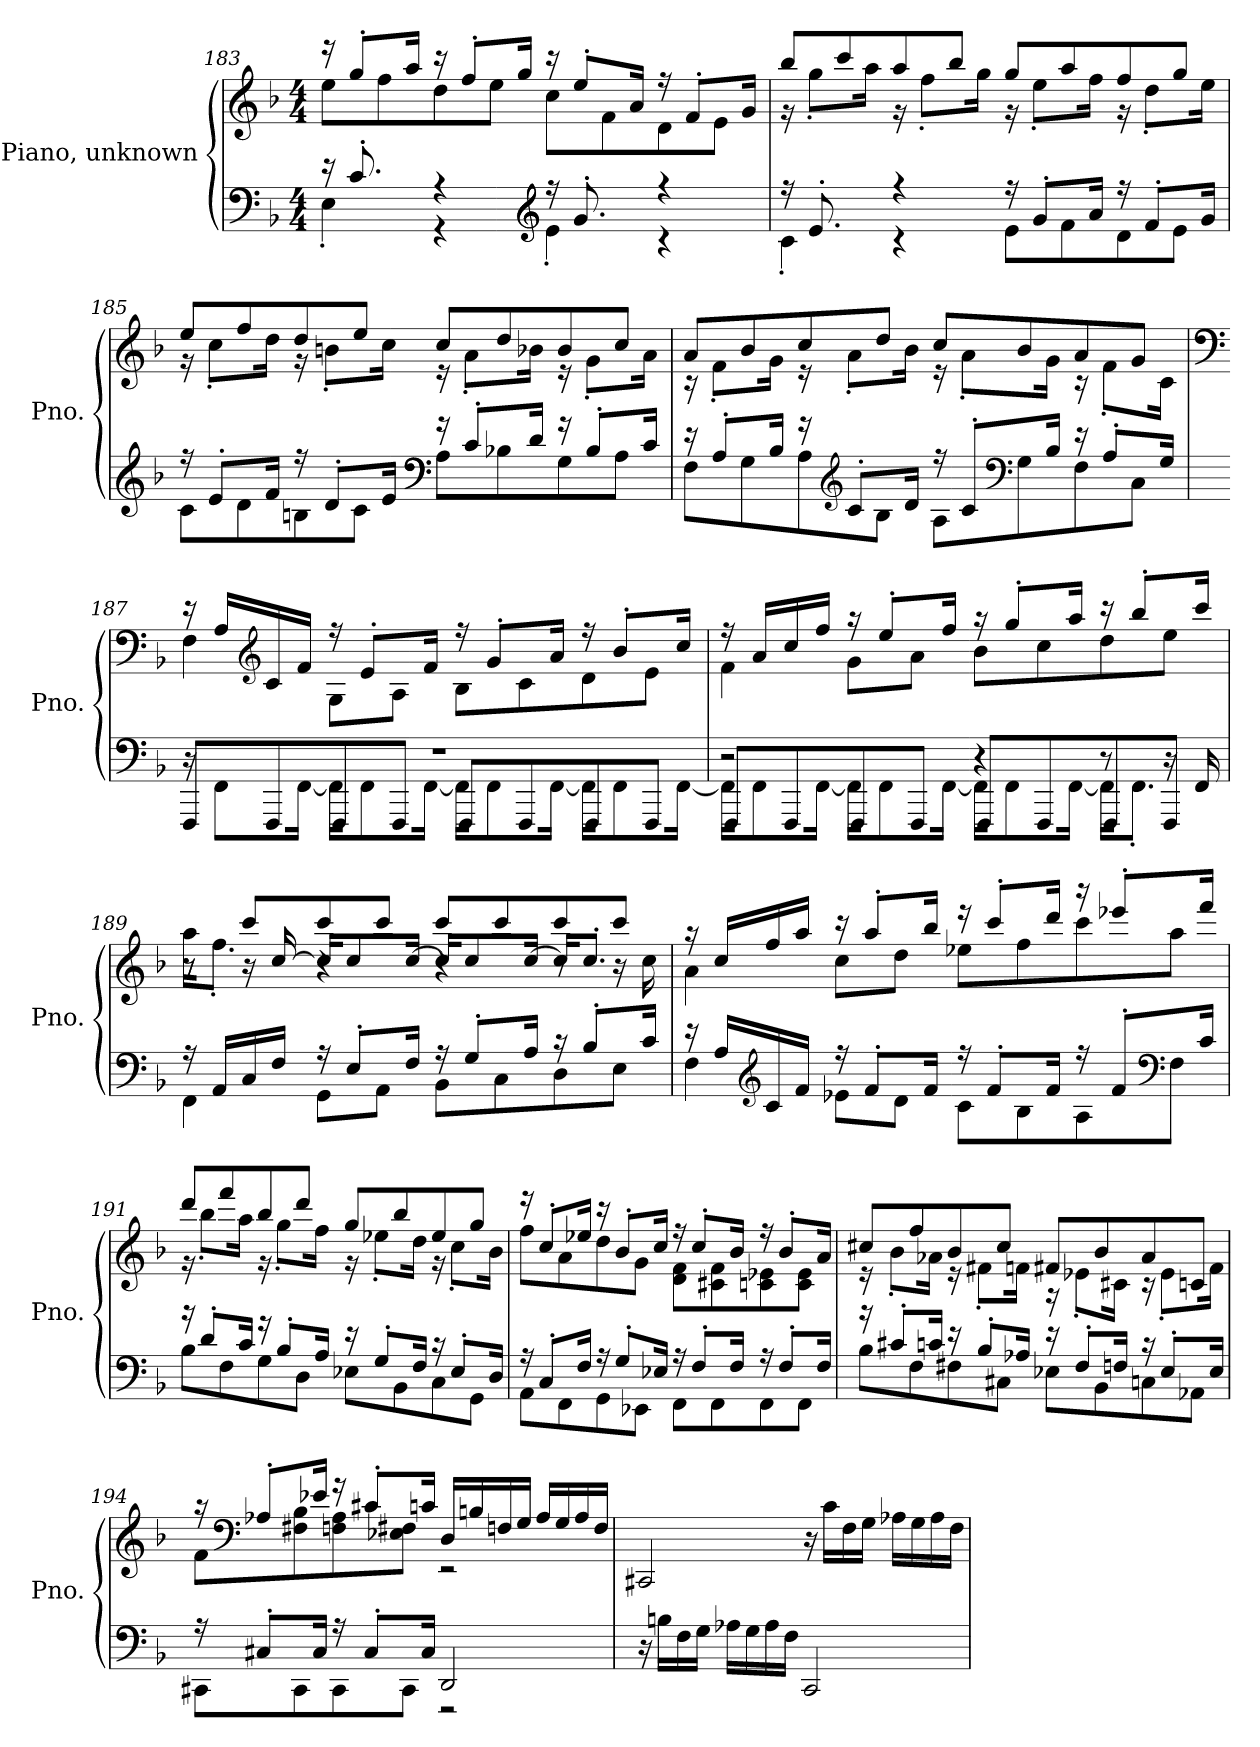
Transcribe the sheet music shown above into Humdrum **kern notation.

**kern	**kern
*part1	*part1
*staff2	*staff1
*I"Piano, unknown	*
*I'Pno.	*
!!LO:LB:g=z
*clefF4	*clefG2
*k[b-]	*k[b-]
*M4/4	*M4/4
=183	=183
*^	*^
16r	4E'\	16r	8ee\L
8.c'/	.	8gg'/L	.
.	.	.	8ff\
.	.	16aa/Jk	.
4r	4r	16r	8dd\
.	.	8ff'/L	.
.	.	.	8ee\J
.	.	16gg/Jk	.
*clefG2	*	*	*
16r	4e'\	16r	8cc\L
8.g'/	.	8ee'/L	.
.	.	.	8f\
.	.	16a/Jk	.
4r	4r	16r	8d\
.	.	8f'/L	.
.	.	.	8e\J
.	.	16g/Jk	.
=184	=184	=184	=184
16r	4c'\	8bb-/L	16r
8.e'/	.	.	8gg'\L
.	.	8ccc/	.
.	.	.	16aa\Jk
4r	4r	8aa/	16r
.	.	.	8ff'\L
.	.	8bb-/J	.
.	.	.	16gg\Jk
16r	8e\L	8gg/L	16r
8g'/L	.	.	8ee'\L
.	8f\	8aa/	.
16a/Jk	.	.	16ff\Jk
16r	8d\	8ff/	16r
8f'/L	.	.	8dd'\L
.	8e\J	8gg/J	.
16g/Jk	.	.	16ee\Jk
!!LO:LB:g=z	!!
=185	=185	=185	=185
16r	8c\L	8ee/L	16r
8e'/L	.	.	8cc'\L
.	8d\	8ff/	.
16f/Jk	.	.	16dd\Jk
16r	8Bn\	8dd/	16r
8d'/L	.	.	8bn'\L
.	8c\J	8ee/J	.
16e/Jk	.	.	16cc\Jk
*clefF4	*	*	*
16r	8A\L	8cc/L	16r
8c'/L	.	.	8a'\L
.	8B-X\	8dd/	.
16d/Jk	.	.	16b-X\Jk
16r	8G\	8b-/	16r
8B-'/L	.	.	8g'\L
.	8A\J	8cc/J	.
16c/Jk	.	.	16a\Jk
=186	=186	=186	=186
16r	8F\L	8a/L	16r
8A'/L	.	.	8f'\L
.	8G\	8b-/	.
16B-/Jk	.	.	16g\Jk
16r	8A\	8cc/	16r
*clefG2	*	*	*
8c'/L	.	.	8a'\L
.	8B-\J	8dd/J	.
16d/Jk	.	.	16b-\Jk
16r	8A\L	8cc/L	16r
8c'/L	.	.	8a'\L
*clefF4	*	*	*
.	8G\	8b-/	.
16B-/Jk	.	.	16g\Jk
16r	8F\	8a/	16r
8A'/L	.	.	8f'\L
.	8C\J	8g/J	.
16G/Jk	.	.	16c\Jk
*v	*v	*	*
!!LO:LB:g=z	!!
=187	=187	=187
*	*clefF4	*
*^	*	*
*	*^	*	*
1r	16r	8FFF/L	16r	4F\
.	8FF\L	.	16A/LL	.
*	*	*	*clefG2	*
.	.	8FFF/	16c/	.
.	[16FF\Jk	.	16f/JJ	.
.	16FF\KL]	8FFF/	16r	8G\L
.	8FF\	.	8e'/L	.
.	.	8FFF/J	.	8A\J
.	[16FF\Jk	.	16f/Jk	.
.	16FF\KL]	8FFF/L	16r	8B-\L
.	8FF\	.	8g'/L	.
.	.	8FFF/	.	8c\
.	[16FF\Jk	.	16a/Jk	.
.	16FF\KL]	8FFF/	16r	8d\
.	8FF\	.	8b-'/L	.
.	.	8FFF/J	.	8e\J
.	[16FF\Jk	.	16cc/Jk	.
=188	=188	=188	=188	=188
2r	16FF\KL]	8FFF/L	16r	4f\
.	8FF\	.	16a/LL	.
.	.	8FFF/	16cc/	.
.	[16FF\Jk	.	16ff/JJ	.
.	16FF\KL]	8FFF/	16r	8g\L
.	8FF\	.	8ee'/L	.
.	.	8FFF/J	.	8a\J
.	[16FF\Jk	.	16ff/Jk	.
4r	16FF\KL]	8FFF/L	16r	8b-\L
.	8FF\	.	8gg'/L	.
.	.	8FFF/	.	8cc\
.	[16FF\Jk	.	16aa/Jk	.
8r	16FF\KL]	8FFF/	16r	8dd\
.	8.FF'\J	.	8bb-'/L	.
16r	.	8FFF/J	.	8ee\J
16FF/	.	.	16ccc/Jk	.
*	*v	*v	*	*
!!LO:LB:g=z
=189	=189	=189	=189
*	*	*	*^
16r	4FF\	8r	16aa\KL	8r
16AA/LL	.	.	8.ff'\J	.
16C/	.	8ccc/L	.	16r
16F/JJ	.	.	.	[16cc/
16r	8GG\L	8ccc/	4r	16cc/KL]
8E'/L	.	.	.	8cc/
.	8AA\J	8ccc/J	.	.
16F/Jk	.	.	.	[16cc/Jk
16r	8BB-\L	8ccc/L	4r	16cc/KL]
8G'/L	.	.	.	8cc/
.	8C\	8ccc/	.	.
16A/Jk	.	.	.	[16cc/Jk
16r	8D\	8ccc/	8r	16cc/KL]
8B-'/L	.	.	.	8.cc'/J
.	8E\J	8ccc/J	16r	.
16c/Jk	.	.	16cc\	.
*	*	*	*v	*v
=190	=190	=190	=190
16r	4F\	16r	4a\
16A/LL	.	16cc/LL	.
*clefG2	*	*	*
16c/	.	16ff/	.
16f/JJ	.	16aa/JJ	.
16r	8e-X\L	16r	8cc\L
8f'/L	.	8aa'/L	.
.	8d\J	.	8dd\J
16f/Jk	.	16bb-/Jk	.
16r	8c\L	16r	8ee-X\L
8f'/L	.	8ccc'/L	.
.	8B-\	.	8ff\
16f/Jk	.	16ddd/Jk	.
16r	8A\	16r	8ccc\
8f'/L	.	8eee-X'/L	.
*clefF4	*	*	*
.	8F\J	.	8aa\J
16c/Jk	.	16fff/Jk	.
!!LO:LB:g=z	!!
=191	=191	=191	=191
16r	8B-\L	8ddd/L	16r
8d'/L	.	.	8bb-'\L
.	8F\	8fff/	.
16c/Jk	.	.	16aa\Jk
16r	8G\	8bb-/	16r
8B-'/L	.	.	8gg'\L
.	8D\J	8ddd/J	.
16A/Jk	.	.	16ff\Jk
16r	8E-X\L	8gg/L	16r
8G'/L	.	.	8ee-X'\L
.	8BB-\	8bb-/	.
16F/Jk	.	.	16dd\Jk
16r	8C\	8ee-/	16r
8E-'/L	.	.	8cc'\L
.	8GG\J	8gg/J	.
16D/Jk	.	.	16b-\Jk
=192	=192	=192	=192
16r	8AA\L	16r	8ff\L
8C'/L	.	8cc'/L	.
.	8FF\	.	8a\
16F/Jk	.	16ee-X/Jk	.
16r	8GG\	16r	8dd\
8G'/L	.	8b-'/L	.
.	8EE-X\J	.	8g\J
16E-X/Jk	.	16cc/Jk	.
16r	8FF\L	16r	8d\ 8f\L
8F'/L	.	8cc'/L	.
.	8FF\	.	8c#X\ 8f\
16F/Jk	.	16b-/Jk	.
16r	8FF\	16r	8cn\ 8e-X\
8F'/L	.	8b-'/L	.
.	8FF\J	.	8c\ 8e-\J
16F/Jk	.	16a/Jk	.
!!LO:PB:g=z	!!
=193	=193	=193	=193
16r	8B-\L	8cc#X/L	16r
8c#X'/L	.	.	8b-'\L
.	8F\	8ff/	.
16cn/Jk	.	.	16a-X\Jk
16r	8F#X\	8b-/	16r
8B-'/L	.	.	8f#X'\L
.	8C#X\J	8cc#/J	.
16A-X/Jk	.	.	16fn\Jk
16r	8E-X\L	8f#X/L	16r
8F#'/L	.	.	8e-X'\L
.	8BB-\	8b-/	.
16Fn/Jk	.	.	16c#X\Jk
16r	8Cn\	8a-/	16r
8E-'/L	.	.	8e-'\L
.	8AA-X\J	8cn/J	.
16E-/Jk	.	.	16f#\Jk
!!LO:LB:g=z	!!
=194	=194	=194	=194
16r	8CC#X\L	16r	8f\L
*	*	*clefF4	*
8C#X'/L	.	8A-X'/L	.
.	8CC#\	.	8F#X\ 8B-\
16C#/Jk	.	16e-X/Jk	.
16r	8CC#\	16r	8Fn\ 8A-\
8C#'/L	.	8c#X'/L	.
.	8CC#\J	.	8E-X\ 8F#X\J
16C#/Jk	.	16cn/Jk	.
2DD/	2r	16D/LL	2r
.	.	16Bn/	.
.	.	16Fn/	.
.	.	16G/JJ	.
.	.	16A-/LL	.
.	.	16G/	.
.	.	16A-/	.
.	.	16F/JJ	.
*v	*v	*	*
*	*v	*v
=195	=195
16r	2CC#X/
16Bn\LL	.
16F\	.
16G\JJ	.
16A-X\LL	.
16G\	.
16A-\	.
16F\JJ	.
2CC/	16r
.	16c\LL
.	16F\
.	16G\JJ
.	16A-X\LL
.	16G\
.	16A-\
.	16F\JJ
=	=
*-	*-
